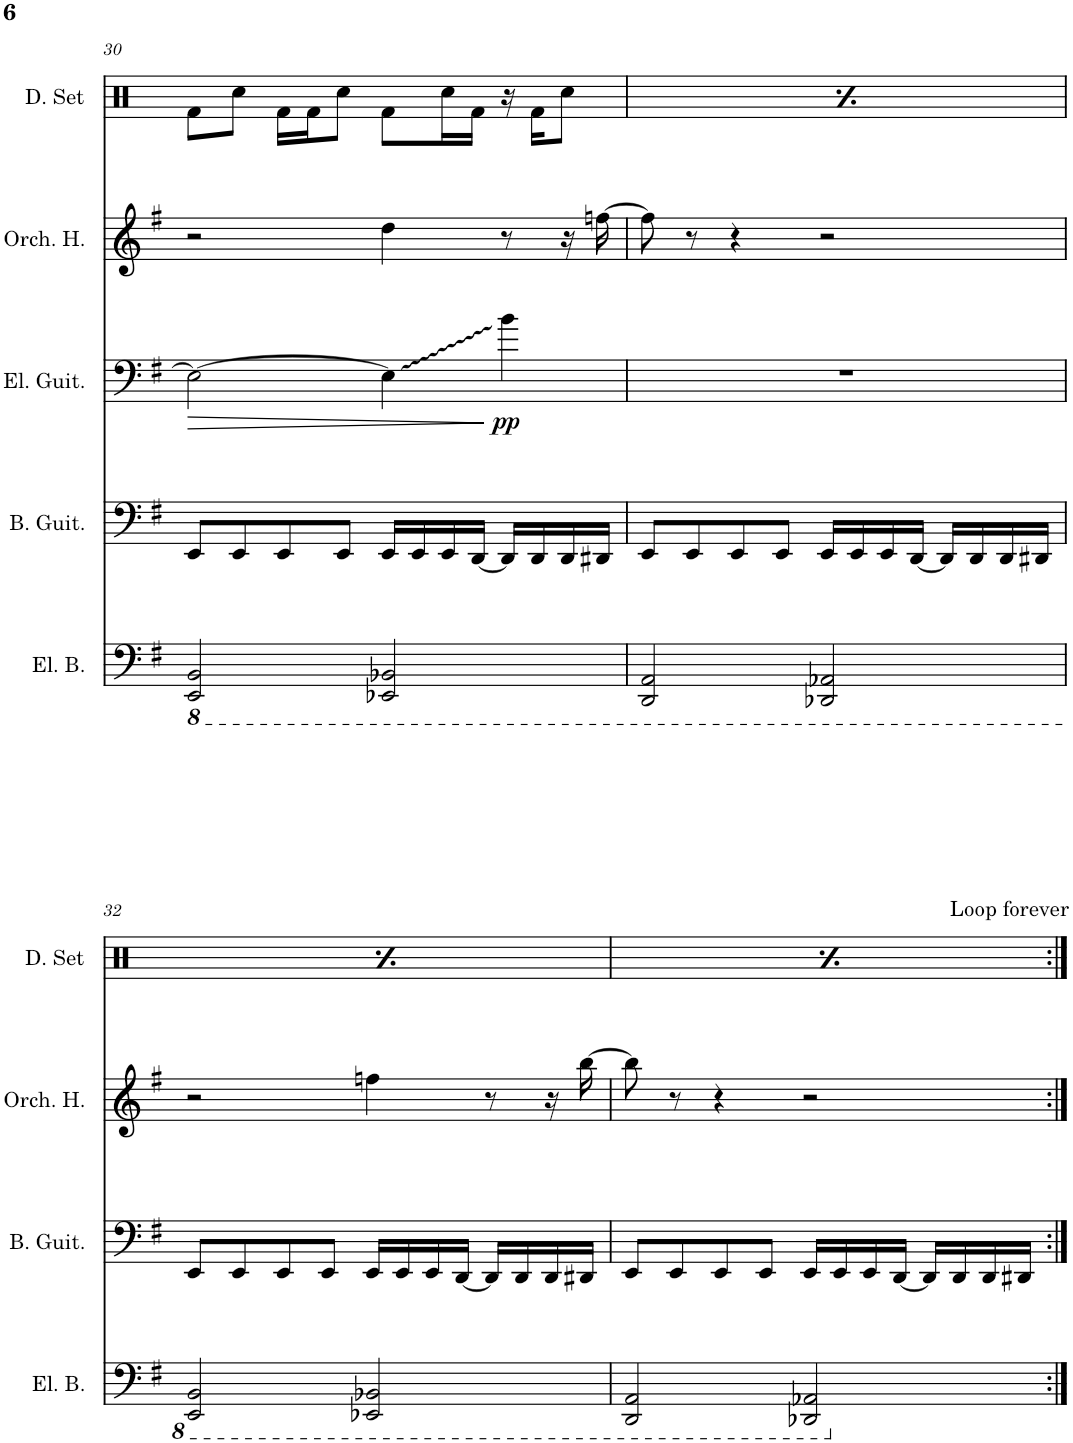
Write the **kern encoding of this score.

**kern	**kern	**kern	**dynam	**kern	**dynam	**kern	**kern	**kern
*part7	*part6	*part5	*part5	*part4	*part4	*part3	*part2	*part1
*staff7	*staff6	*staff5	*staff5	*staff4	*staff4	*staff3	*staff2	*staff1
*I"Electric Bass	*I"Bass Guitar	*I"Electric Guitar	*	*I"Electric Guitar	*	*I"Orchestra Hit	*I"Drumset	*I"Horn
*I'El. B.	*I'B. Guit.	*I'Elec Gtr	*	*I'El. Guit.	*	*I'Orch. H.	*I'D. Set	*I'Hn.
!!LO:PB:g=z
*clefF4	*clefF4	*clefF4	*	*clefF4	*	*clefG2	*clefX	*clefG2
*	*	*	*	*	*	*	*	*Trd4c7
*k[f#]	*k[f#]	*k[f#]	*	*k[f#]	*	*k[f#]	*k[]	*k[f#]
*M4/4	*M4/4	*M4/4	*	*M4/4	*	*M4/4	*M4/4	*M4/4
*met(c)	*met(c)	*met(c)	*	*met(c)	*	*met(c)	*met(c)	*met(c)
*8ba	*	*	*	*	*	*	*	*
=30	=30	=30	=30	=30	=30	=30	=30	=30
!	!	!	!	!	!LO:HP:b	!	!	!
2EEE/ 2BBB/	8EE/L	[8E	.	2E\_	>	2r	8Rf\L	1r
!	!	!	!LO:HP:b	!	!	!	!	!
.	8EE/	2E_	>	.	.	.	8Rcc\J	.
.	8EE/	.	.	.	.	.	16Rf\LL	.
.	.	.	.	.	.	.	16Rf\J	.
.	8EE/J	.	.	.	.	.	8Rcc\J	.
2EEE-X/ 2BBB-X/	16EE/LL	.	.	4E\]	.	4dd\	8Rf\L	.
.	16EE/	.	.	.	.	.	.	.
.	16EE/	4E]	.	.	.	.	16Rcc\L	.
.	[16DD/JJ	.	.	.	.	.	16Rf\JJ	.
!	!	!	!	!	!LO:DY:n=1:b	!	!	!
.	16DD/LL]	.	.	4b\	] pp	8r	16r	.
.	16DD/	.	.	.	.	.	16Rf\KL	.
!	!	!	!LO:DY:n=1:b	!	!	!	!	!
.	16DD/	[8b	] pp	.	.	16r	8Rcc\J	.
.	16DD#X/JJ	.	.	.	.	[16ffn\	.	.
=31	=31	=31	=31	=31	=31	=31	=31	=31
2DDD/ 2AAA/	8EE/L	8b]	.	1r	.	8ff\]	8Rf\L	1r
.	8EE/	8r	.	.	.	8r	8Rcc\J	.
.	8EE/	4r	.	.	.	4r	16Rf\LL	.
.	.	.	.	.	.	.	16Rf\J	.
.	8EE/J	.	.	.	.	.	8Rcc\J	.
2DDD-X/ 2AAA-X/	16EE/LL	2r	.	.	.	2r	8Rf\L	.
.	16EE/	.	.	.	.	.	.	.
.	16EE/	.	.	.	.	.	16Rcc\L	.
.	[16DD/JJ	.	.	.	.	.	16Rf\JJ	.
.	16DD/LL]	.	.	.	.	.	16r	.
.	16DD/	.	.	.	.	.	16Rf\KL	.
.	16DD/	.	.	.	.	.	8Rcc\J	.
.	16DD#X/JJ	.	.	.	.	.	.	.
!!LO:LB:g=z
=32	=32	=32	=32	=32	=32	=32	=32	=32
2EEE/ 2BBB/	8EE/L	1r	.	1r	.	2r	8Rf\L	1r
.	8EE/	.	.	.	.	.	8Rcc\J	.
.	8EE/	.	.	.	.	.	16Rf\LL	.
.	.	.	.	.	.	.	16Rf\J	.
.	8EE/J	.	.	.	.	.	8Rcc\J	.
2EEE-X/ 2BBB-X/	16EE/LL	.	.	.	.	4ffn\	8Rf\L	.
.	16EE/	.	.	.	.	.	.	.
.	16EE/	.	.	.	.	.	16Rcc\L	.
.	[16DD/JJ	.	.	.	.	.	16Rf\JJ	.
.	16DD/LL]	.	.	.	.	8r	16r	.
.	16DD/	.	.	.	.	.	16Rf\KL	.
.	16DD/	.	.	.	.	16r	8Rcc\J	.
.	16DD#X/JJ	.	.	.	.	[16bb\	.	.
=33	=33	=33	=33	=33	=33	=33	=33	=33
*	*	*	*	*	*	*	*	*^
2DDD/ 2AAA/	8EE/L	1r	.	1r	.	8bb\]	8Rf\L	1r	2.ryy
.	8EE/	.	.	.	.	8r	8Rcc\J	.	.
.	8EE/	.	.	.	.	4r	16Rf\LL	.	.
.	.	.	.	.	.	.	16Rf\J	.	.
.	8EE/J	.	.	.	.	.	8Rcc\J	.	.
2DDD-X/ 2AAA-X/	16EE/LL	.	.	.	.	2r	8Rf\L	.	.
.	16EE/	.	.	.	.	.	.	.	.
.	16EE/	.	.	.	.	.	16Rcc\L	.	.
.	[16DD/JJ	.	.	.	.	.	16Rf\JJ	.	.
!	!	!	!	!	!	!	!	!	!LO:TX:a:t=Loop forever
.	16DD/LL]	.	.	.	.	.	16r	.	4ryy
.	16DD/	.	.	.	.	.	16Rf\KL	.	.
.	16DD/	.	.	.	.	.	8Rcc\J	.	.
.	16DD#X/JJ	.	.	.	.	.	.	.	.
*X8ba	*	*	*	*	*	*	*	*	*
*	*	*	*	*	*	*	*	*v	*v
=:|!	=:|!	=:|!	=:|!	=:|!	=:|!	=:|!	=:|!	=:|!
*-	*-	*-	*-	*-	*-	*-	*-	*-
